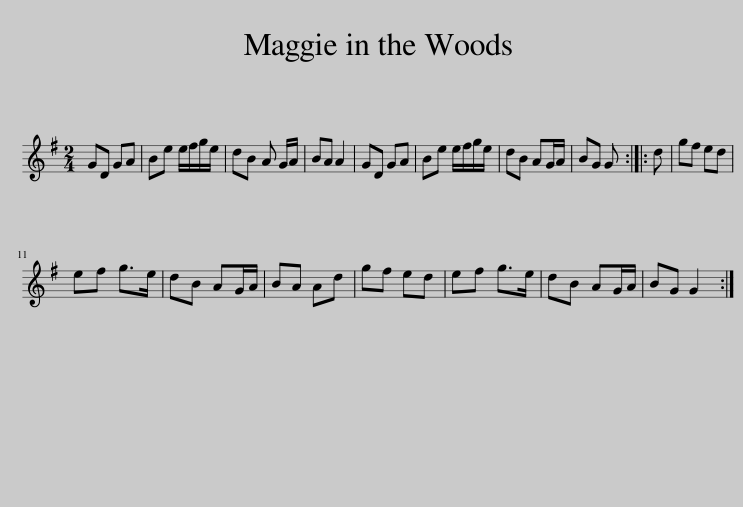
X:1
L:1/8
M:2/4
I:linebreak $
K:G
V:1 treble
V:1
 GD GA | Be e/f/g/e/ | dB A G/A/ | BA A2 | GD GA | %5
 Be e/f/g/e/ | dB AG/A/ | BG G :: d | gf ed |$ %10
 ef g>e | dB AG/A/ | BA Ad | gf ed | ef g>e | %15
 dB AG/A/ | BG G2 :| %17
